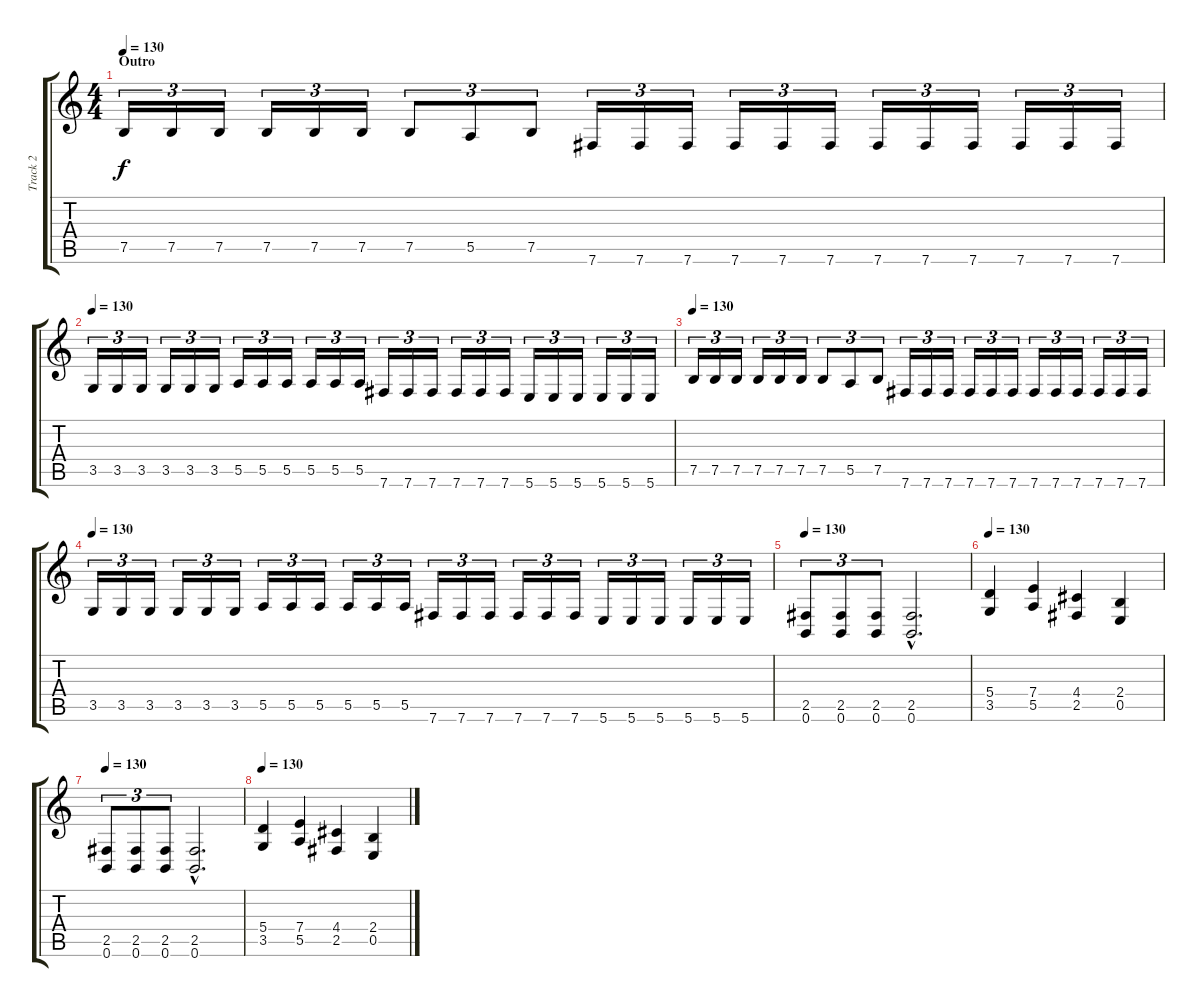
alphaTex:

\track ("Track 2" "Track 2") {instrument overdrivenguitar}
\staff {score tabs}
\tuning (B3 Gb3 D3 A2 E2 B1) {hide}
\ts (4 4)
\section ("" "Outro")
\tempo 130
\clef g2
\ks c
7.5.16{tu (3 2) dy f} 7.5.16{tu (3 2)} 7.5.16{tu (3 2)} 7.5.16{tu (3 2)} 7.5.16{tu (3 2)} 7.5.16{tu (3 2)} 7.5.8{tu (3 2)} 5.5.8{tu (3 2)} 7.5.8{tu (3 2)} 7.6.16{tu (3 2)} 7.6.16{tu (3 2)} 7.6.16{tu (3 2)} 7.6.16{tu (3 2)} 7.6.16{tu (3 2)} 7.6.16{tu (3 2)} 7.6.16{tu (3 2)} 7.6.16{tu (3 2)} 7.6.16{tu (3 2)} 7.6.16{tu (3 2)} 7.6.16{tu (3 2)} 7.6.16{tu (3 2)} |
\tempo 130
3.5.16{tu (3 2)} 3.5.16{tu (3 2)} 3.5.16{tu (3 2)} 3.5.16{tu (3 2)} 3.5.16{tu (3 2)} 3.5.16{tu (3 2)} 5.5.16{tu (3 2)} 5.5.16{tu (3 2)} 5.5.16{tu (3 2)} 5.5.16{tu (3 2)} 5.5.16{tu (3 2)} 5.5.16{tu (3 2)} 7.6.16{tu (3 2)} 7.6.16{tu (3 2)} 7.6.16{tu (3 2)} 7.6.16{tu (3 2)} 7.6.16{tu (3 2)} 7.6.16{tu (3 2)} 5.6.16{tu (3 2)} 5.6.16{tu (3 2)} 5.6.16{tu (3 2)} 5.6.16{tu (3 2)} 5.6.16{tu (3 2)} 5.6.16{tu (3 2)} |
\tempo 130
7.5.16{tu (3 2)} 7.5.16{tu (3 2)} 7.5.16{tu (3 2)} 7.5.16{tu (3 2)} 7.5.16{tu (3 2)} 7.5.16{tu (3 2)} 7.5.8{tu (3 2)} 5.5.8{tu (3 2)} 7.5.8{tu (3 2)} 7.6.16{tu (3 2)} 7.6.16{tu (3 2)} 7.6.16{tu (3 2)} 7.6.16{tu (3 2)} 7.6.16{tu (3 2)} 7.6.16{tu (3 2)} 7.6.16{tu (3 2)} 7.6.16{tu (3 2)} 7.6.16{tu (3 2)} 7.6.16{tu (3 2)} 7.6.16{tu (3 2)} 7.6.16{tu (3 2)} |
\tempo 130
3.5.16{tu (3 2)} 3.5.16{tu (3 2)} 3.5.16{tu (3 2)} 3.5.16{tu (3 2)} 3.5.16{tu (3 2)} 3.5.16{tu (3 2)} 5.5.16{tu (3 2)} 5.5.16{tu (3 2)} 5.5.16{tu (3 2)} 5.5.16{tu (3 2)} 5.5.16{tu (3 2)} 5.5.16{tu (3 2)} 7.6.16{tu (3 2)} 7.6.16{tu (3 2)} 7.6.16{tu (3 2)} 7.6.16{tu (3 2)} 7.6.16{tu (3 2)} 7.6.16{tu (3 2)} 5.6.16{tu (3 2)} 5.6.16{tu (3 2)} 5.6.16{tu (3 2)} 5.6.16{tu (3 2)} 5.6.16{tu (3 2)} 5.6.16{tu (3 2)} |
\tempo 130
(2.5 0.6).8{tu (3 2)} (2.5 0.6).8{tu (3 2)} (2.5 0.6).8{tu (3 2)} (2.5{hac} 0.6{hac}).2{d} |
\tempo 130
(5.4 3.5).4 (7.4 5.5).4 (4.4 2.5).4 (2.4 0.5).4 |
\tempo 130
(2.5 0.6).8{tu (3 2)} (2.5 0.6).8{tu (3 2)} (2.5 0.6).8{tu (3 2)} (2.5{hac} 0.6{hac}).2{d} |
\tempo 130
(5.4 3.5).4 (7.4 5.5).4 (4.4 2.5).4 (2.4 0.5).4
